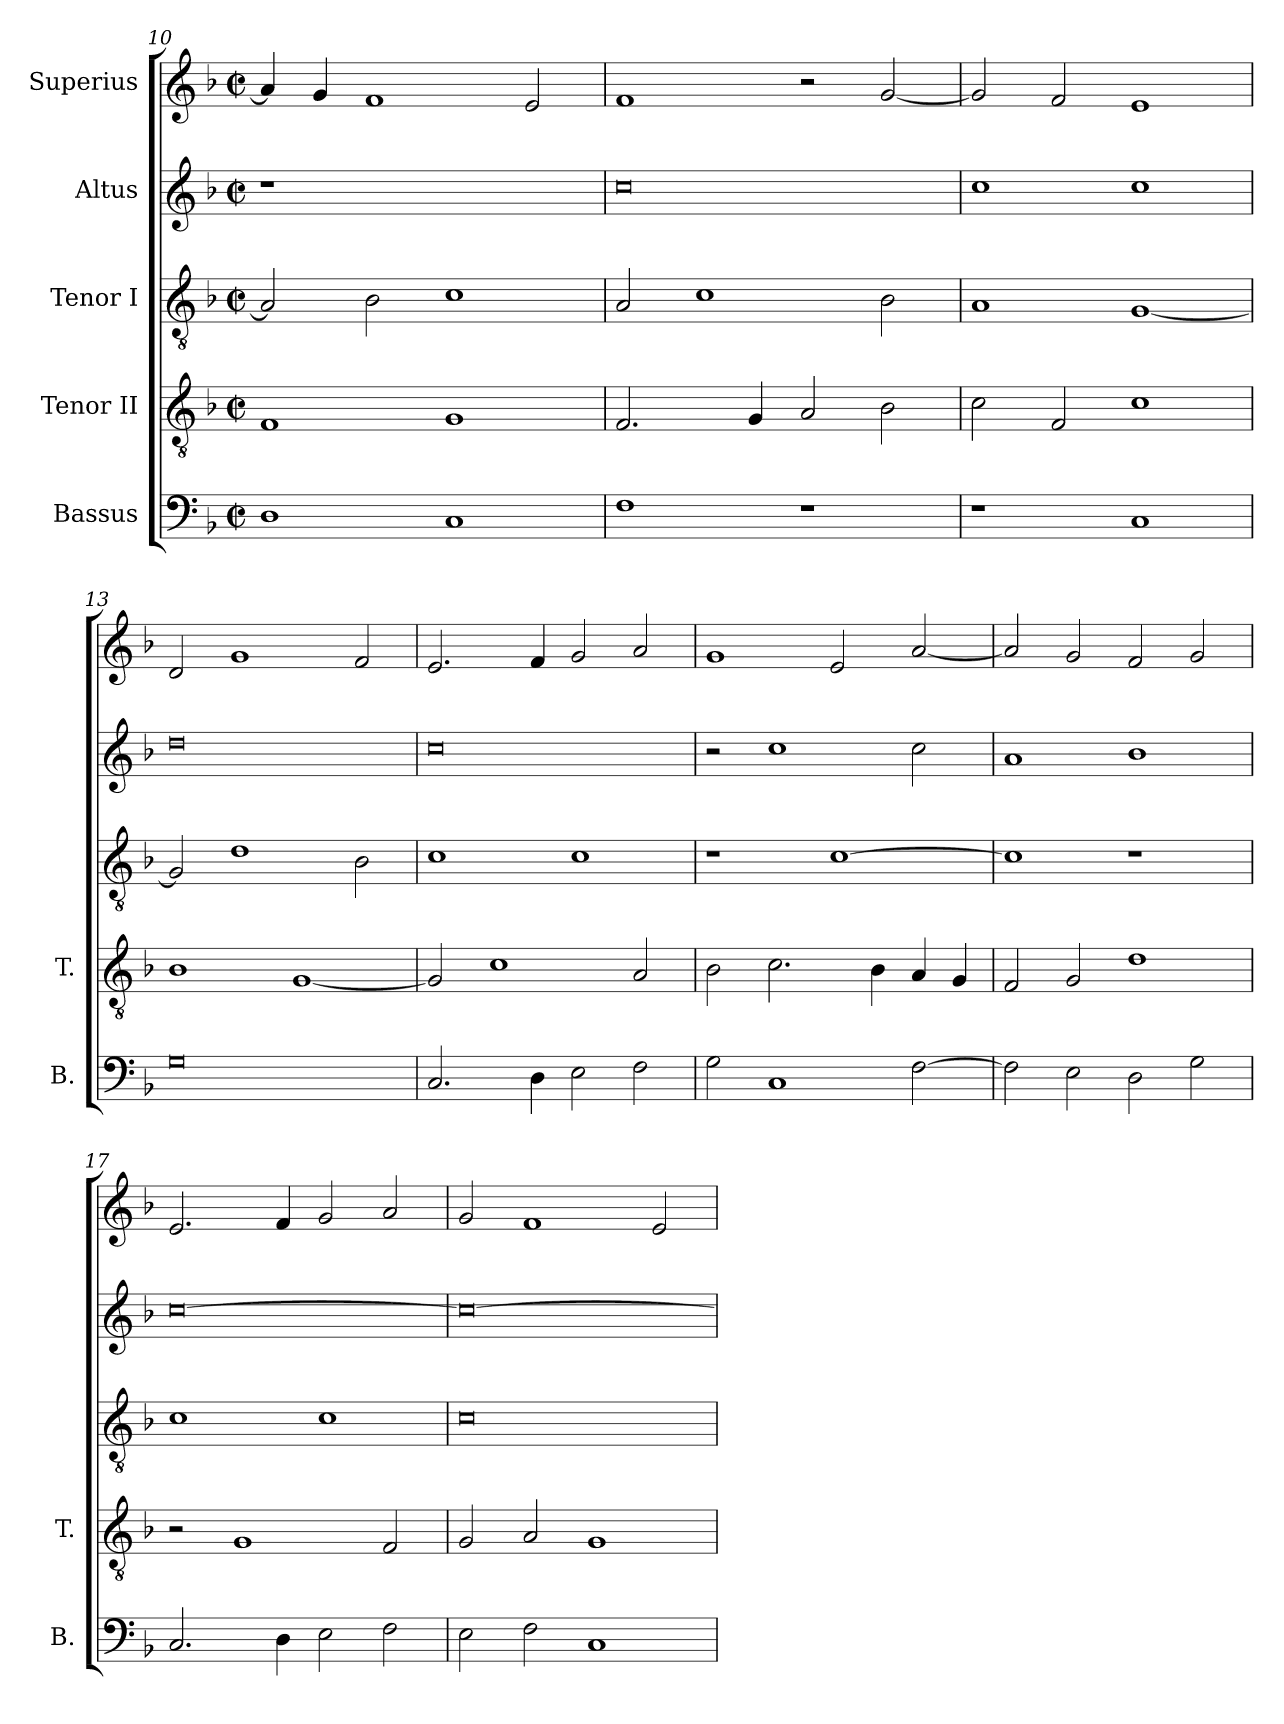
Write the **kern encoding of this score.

**kern	**kern	**kern	**kern	**kern
*part5	*part4	*part3	*part2	*part1
*staff5	*staff4	*staff3	*staff2	*staff1
*I"Bassus	*I"Tenor II	*I"Tenor I	*I"Altus	*I"Superius
*I'B.	*I'T.	*	*	*
*clefF4	*clefGv2	*clefGv2	*clefG2	*clefG2
*	*ITrd7c12	*ITrd7c12	*	*
*k[b-]	*k[b-]	*k[b-]	*k[b-]	*k[b-]
*F:	*F:	*F:	*F:	*F:
*M2/2	*M2/2	*M2/2	*M2/2	*M2/2
*met(c|)	*met(c|)	*met(c|)	*met(c|)	*met(c|)
=10	=10	=10	=10	=10
!	!	!	!LO:N:vis=1	!
1Di	1FFi	2AAi/]	1r	4ai/]
.	.	.	.	4gi/
.	.	2BB-i\	.	1fi
1Ci	1GGi	1Ci	1ryy	.
.	.	.	.	2ei/
=11	=11	=11	=11	=11
1Fi	2.FFi/	2AAi/	0cci	1fi
.	.	1Ci	.	.
.	4GGi/	.	.	.
1r	2AAi/	.	.	2r
.	2BB-i\	2BB-i\	.	[<2gi/
!!LO:PB:g=z
=12	=12	=12	=12	=12
1r	2Ci\	1AAi	1cci	2gi/]
.	2FFi/	.	.	2fi/
1Ci	1Ci	[<1GGi	1cci	1ei
=13	=13	=13	=13	=13
0Gi	1BB-i	2GGi/]	0ddi	2di/
.	.	1Di	.	1gi
.	[<1GGi	.	.	.
.	.	2BB-i\	.	2fi/
=14	=14	=14	=14	=14
2.Ci/	2GGi/]	1Ci	0cci	2.ei/
.	1Ci	.	.	.
4Di\	.	.	.	4fi/
2Ei\	.	1Ci	.	2gi/
2Fi\	2AAi/	.	.	2ai/
=15	=15	=15	=15	=15
2Gi\	2BB-i\	1r	2r	1gi
1Ci	2.Ci\	.	1cci	.
.	.	[>1Ci	.	2ei/
.	4BB-i\	.	.	.
[>2Fi\	4AAi/	.	2cci\	[<2ai/
.	4GGi/	.	.	.
=16	=16	=16	=16	=16
2Fi\]	2FFi/	1Ci]	1ai	2ai/]
2Ei\	2GGi/	.	.	2gi/
2Di\	1Di	1r	1b-i	2fi/
2Gi\	.	.	.	2gi/
!!LO:LB:g=z
=17	=17	=17	=17	=17
2.Ci/	2r	1Ci	[>0cci	2.ei/
.	1GGi	.	.	.
4Di\	.	.	.	4fi/
2Ei\	.	1Ci	.	2gi/
2Fi\	2FFi/	.	.	2ai/
=18	=18	=18	=18	=18
2Ei\	2GGi/	0Ci	0cci_>	2gi/
2Fi\	2AAi/	.	.	1fi
1Ci	1GGi	.	.	.
.	.	.	.	2ei/
=	=	=	=	=
*-	*-	*-	*-	*-
